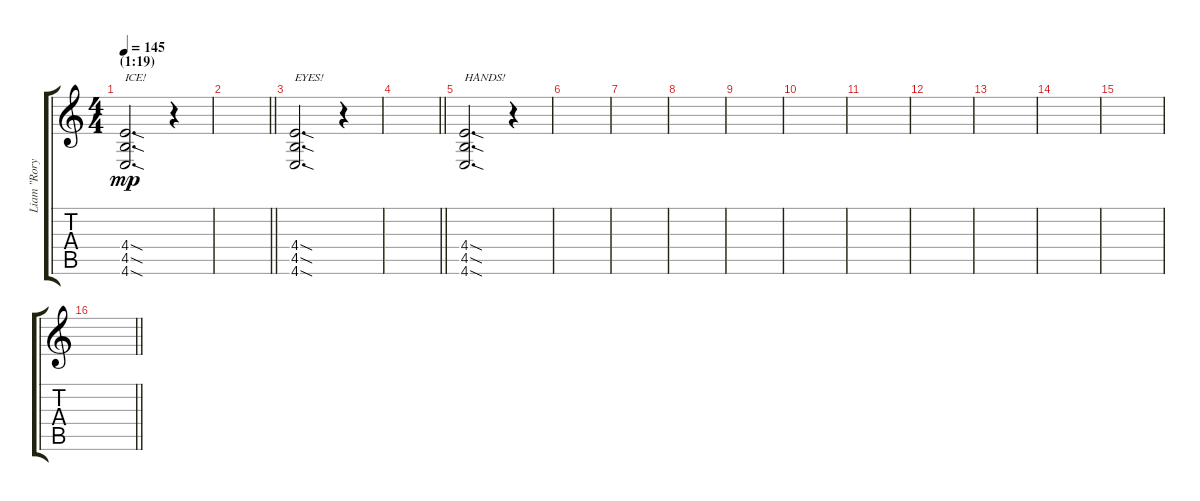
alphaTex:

\track ("Liam \"Rory\" Clewlow [Guitar Right]" "Liam \"Rory") {instrument overdrivenguitar}
\staff {score tabs}
\tuning (D4 A3 F3 C3 G2 C2) {hide}
\ts (4 4)
\section ("" "(1:19)")
\tempo 145
\clef g2
\ks c
(4.4{sod} 4.5{sod} 4.6{sod}).2{d txt "ICE!" dy mp} r.4 |
\barLineRight lightlight
|
(4.4{sod} 4.5{sod} 4.6{sod}).2{d txt "EYES!"} r.4 |
\barLineRight lightlight
|
(4.4{sod} 4.5{sod} 4.6{sod}).2{d txt "HANDS!"} r.4 |
|
|
|
|
|
|
|
|
|
|
\barLineRight lightlight
